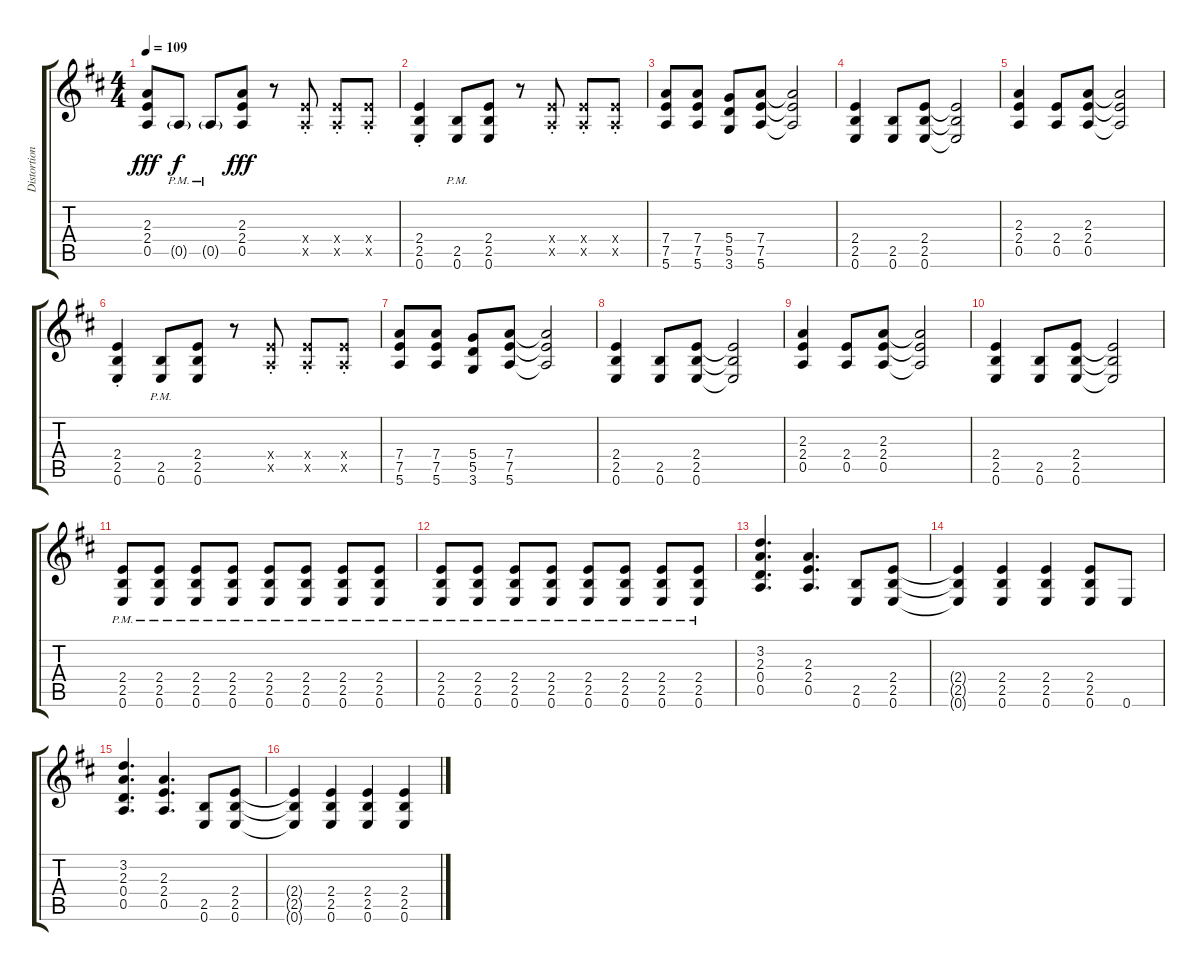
\track ("Distortion Guitar - Right" "Distortion") {instrument distortionguitar}
\staff {score tabs}
\tuning (E4 B3 G3 D3 A2 E2) {hide}
\ts (4 4)
\tempo 109
\clef g2
\ks d
(2.3 2.4 0.5).8{dy fff} 0.5{g pm}.8{dy f} 0.5{g pm}.8 (2.3 2.4 0.5).8{dy fff} r.8 (2.4{st x} 0.5{st x}).8 (2.4{st x} 0.5{st x}).8 (2.4{st x} 0.5{st x}).8 |
(2.4{st} 2.5{st} 0.6{st}).4 (2.5{pm} 0.6{pm}).8 (2.4 2.5 0.6).8 r.8 (2.4{st x} 0.5{st x}).8 (2.4{st x} 0.5{st x}).8 (2.4{st x} 0.5{st x}).8 |
(7.4 7.5 5.6).8 (7.4 7.5 5.6).8 (5.4 5.5 3.6).8 (7.4 7.5 5.6).8 (7.4{t} 7.5{t} 5.6{t}).2 |
(2.4 2.5 0.6).4 (2.5 0.6).8 (2.4 2.5 0.6).8 (2.4{t} 2.5{t} 0.6{t}).2 |
(2.3 2.4 0.5).4 (2.4 0.5).8 (2.3 2.4 0.5).8 (2.3{t} 2.4{t} 0.5{t}).2 |
(2.4{st} 2.5{st} 0.6{st}).4 (2.5{pm} 0.6{pm}).8 (2.4 2.5 0.6).8 r.8 (2.4{st x} 0.5{st x}).8 (2.4{st x} 0.5{st x}).8 (2.4{st x} 0.5{st x}).8 |
(7.4 7.5 5.6).8 (7.4 7.5 5.6).8 (5.4 5.5 3.6).8 (7.4 7.5 5.6).8 (7.4{t} 7.5{t} 5.6{t}).2 |
(2.4 2.5 0.6).4 (2.5 0.6).8 (2.4 2.5 0.6).8 (2.4{t} 2.5{t} 0.6{t}).2 |
(2.3 2.4 0.5).4 (2.4 0.5).8 (2.3 2.4 0.5).8 (2.3{t} 2.4{t} 0.5{t}).2 |
(2.4 2.5 0.6).4 (2.5 0.6).8 (2.4 2.5 0.6).8 (2.4{t} 2.5{t} 0.6{t}).2 |
(2.4{pm} 2.5{pm} 0.6{pm}).8 (2.4{pm} 2.5{pm} 0.6{pm}).8 (2.4{pm} 2.5{pm} 0.6{pm}).8 (2.4{pm} 2.5{pm} 0.6{pm}).8 (2.4{pm} 2.5{pm} 0.6{pm}).8 (2.4{pm} 2.5{pm} 0.6{pm}).8 (2.4{pm} 2.5{pm} 0.6{pm}).8 (2.4{pm} 2.5{pm} 0.6{pm}).8 |
(2.4{pm} 2.5{pm} 0.6{pm}).8 (2.4{pm} 2.5{pm} 0.6{pm}).8 (2.4{pm} 2.5{pm} 0.6{pm}).8 (2.4{pm} 2.5{pm} 0.6{pm}).8 (2.4{pm} 2.5{pm} 0.6{pm}).8 (2.4{pm} 2.5{pm} 0.6{pm}).8 (2.4{pm} 2.5{pm} 0.6{pm}).8 (2.4{pm} 2.5{pm} 0.6{pm}).8 |
(3.2 2.3 0.4 0.5).4{d} (2.3 2.4 0.5).4{d} (2.5 0.6).8 (2.4 2.5 0.6).8 |
(2.4{t} 2.5{t} 0.6{t}).4 (2.4 2.5 0.6).4 (2.4 2.5 0.6).4 (2.4 2.5 0.6).8 0.6.8 |
(3.2 2.3 0.4 0.5).4{d} (2.3 2.4 0.5).4{d} (2.5 0.6).8 (2.4 2.5 0.6).8 |
(2.4{t} 2.5{t} 0.6{t}).4 (2.4 2.5 0.6).4 (2.4 2.5 0.6).4 (2.4 2.5 0.6).4
